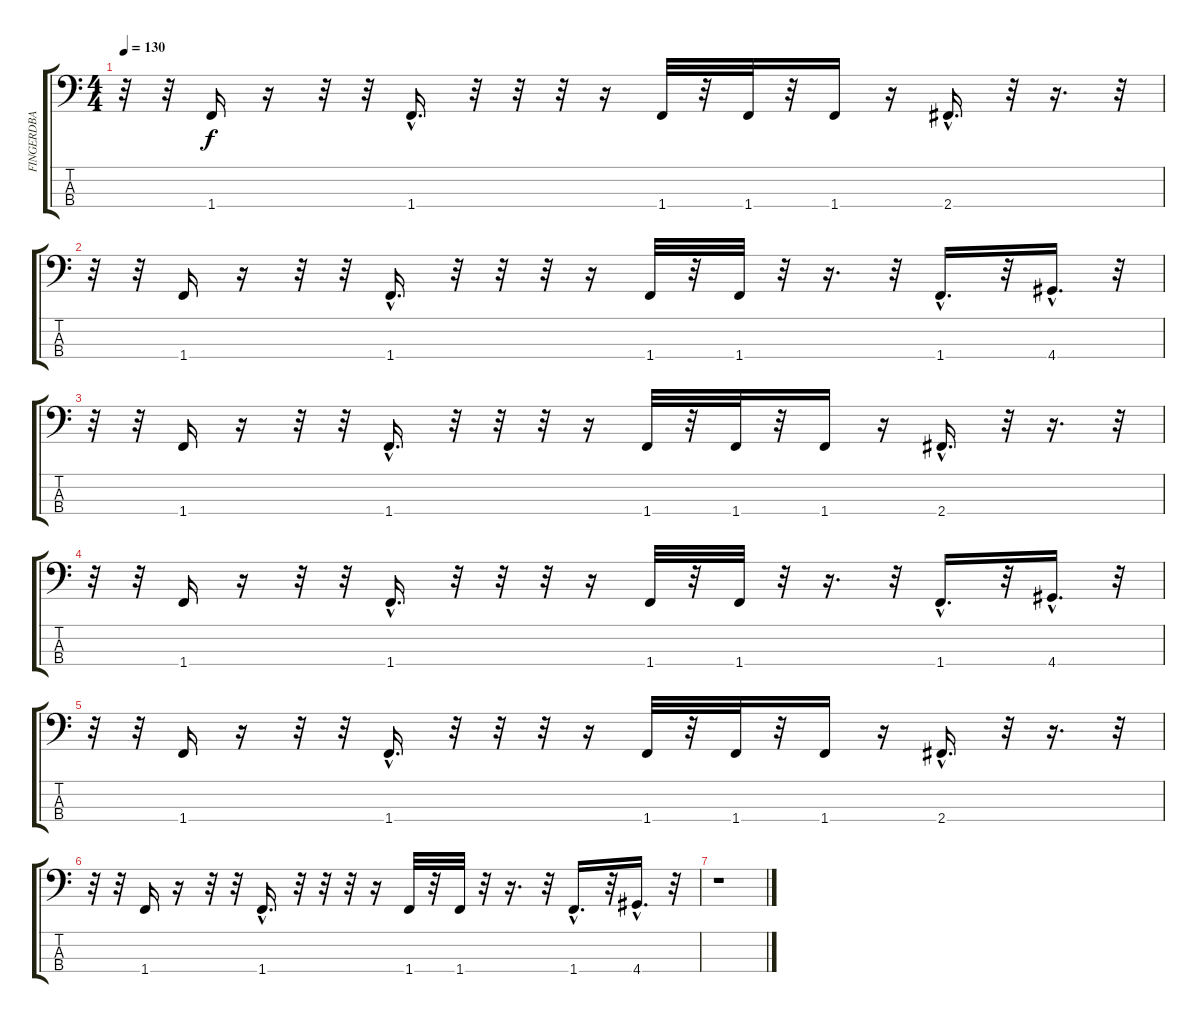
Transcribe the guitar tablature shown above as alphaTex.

\track ("FINGERDBA" "FINGERDBA") {instrument electricbassfinger}
\staff {score tabs}
\tuning (G2 D2 A1 E1) {hide}
\ts (4 4)
\tempo 130
\clef f4
\ks c
r.32{dy f} r.32 1.4.16 r.16 r.32 r.32 1.4{hac}.16{d} r.32 r.32 r.32 r.16 1.4.32 r.32 1.4.32 r.32 1.4.16 r.16 2.4{hac}.16{d} r.32 r.16{d} r.32 |
r.32 r.32 1.4.16 r.16 r.32 r.32 1.4{hac}.16{d} r.32 r.32 r.32 r.16 1.4.32 r.32 1.4.32 r.32 r.16{d} r.32 1.4{hac}.16{d} r.32 4.4{hac}.16{d} r.32 |
r.32 r.32 1.4.16 r.16 r.32 r.32 1.4{hac}.16{d} r.32 r.32 r.32 r.16 1.4.32 r.32 1.4.32 r.32 1.4.16 r.16 2.4{hac}.16{d} r.32 r.16{d} r.32 |
r.32 r.32 1.4.16 r.16 r.32 r.32 1.4{hac}.16{d} r.32 r.32 r.32 r.16 1.4.32 r.32 1.4.32 r.32 r.16{d} r.32 1.4{hac}.16{d} r.32 4.4{hac}.16{d} r.32 |
r.32 r.32 1.4.16 r.16 r.32 r.32 1.4{hac}.16{d} r.32 r.32 r.32 r.16 1.4.32 r.32 1.4.32 r.32 1.4.16 r.16 2.4{hac}.16{d} r.32 r.16{d} r.32 |
r.32 r.32 1.4.16 r.16 r.32 r.32 1.4{hac}.16{d} r.32 r.32 r.32 r.16 1.4.32 r.32 1.4.32 r.32 r.16{d} r.32 1.4{hac}.16{d} r.32 4.4{hac}.16{d} r.32 |
r.1
